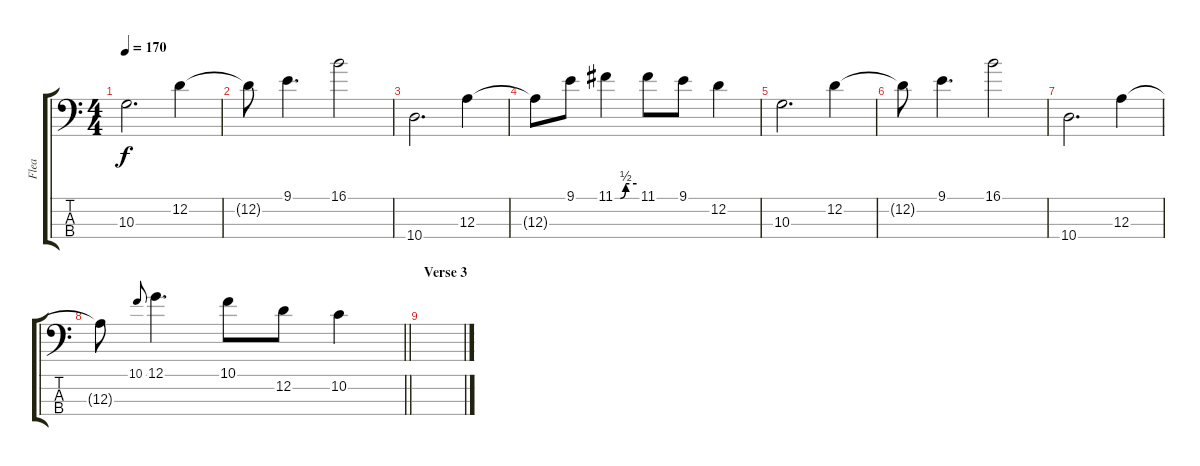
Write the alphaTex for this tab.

\track ("Flea" "Flea") {instrument electricbassfinger}
\staff {score tabs}
\tuning (G2 D2 A1 E1) {hide}
\ts (4 4)
\tempo 170
\clef f4
\ks c
10.3.2{d dy f} 12.2.4 |
12.2{t}.8 9.1.4{d} 16.1.2 |
10.4.2{d} 12.3.4 |
12.3{t}.8 9.1.8 11.1{be (custom 0 0 15 0 30 2 60 2)}.4 11.1.8 9.1.8 12.2.4 |
10.3.2{d} 12.2.4 |
12.2{t}.8 9.1.4{d} 16.1.2 |
10.4.2{d} 12.3.4 |
\barLineRight lightlight
12.3{t}.8 10.1.8{gr onbeat} 12.1.4{d} 10.1.8 12.2.8 10.2.4 |
\section ("" "Verse 3")
